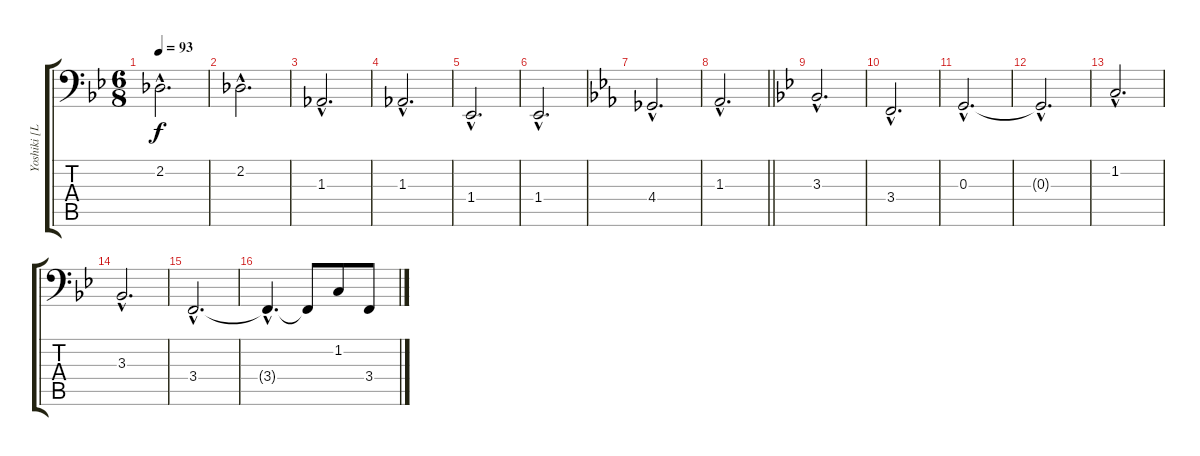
\track ("Yoshiki [L]" "Yoshiki [L") {instrument acousticgrandpiano}
\staff {score tabs}
\tuning (E3 B2 G2 D2 A1 E1) {hide}
\ts (6 8)
\tempo 93
\clef f4
\ks bb
2.2{hac}.2{d dy f} |
2.2{hac}.2{d} |
1.3{hac}.2{d} |
1.3{hac}.2{d} |
1.4{hac}.2{d} |
1.4{hac}.2{d} |
\ks eb
4.4{hac}.2{d} |
\barLineRight lightlight
1.3{hac}.2{d} |
\ks bb
3.3{hac}.2{d} |
3.4{hac}.2{d} |
0.3{hac}.2{d} |
0.3{hac t}.2{d} |
1.2{hac}.2{d} |
3.3{hac}.2{d} |
3.4{hac}.2{d} |
3.4{hac t}.4{d} 3.4{t}.8 1.2.8 3.4.8
